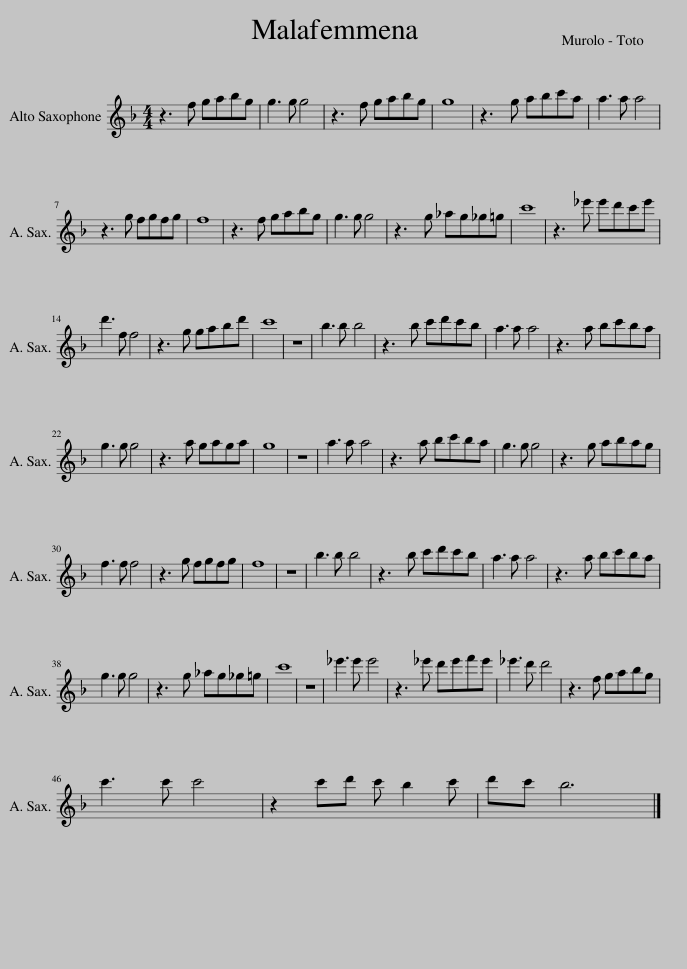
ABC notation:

X:1
L:1/8
M:4/4
I:linebreak $
K:none
V:1 treble transpose=-9
V:1
[K:F] z3 f gabg | g3 g g4 | z3 f gabg | g8 | z3 g abc'a | %5
 a3 a a4 |$[K:F] z3 g fgfg | f8 | z3 f gabg | g3 g g4 | %10
 z3 g _ag_g=g | c'8 | z3 _e' e'd'c'e' |$ d'3 f f4 | z3 g gabd' | %15
 c'8 | z8 | b3 b b4 | z3 b c'd'c'b | a3 a a4 | %20
 z3 a bc'ba |$ g3 g g4 | z3 a gaga | g8 | z8 | %25
 a3 a a4 | z3 a bc'ba | g3 g g4 | z3 g abag |$ f3 f f4 | %30
 z3 g fgfg | f8 | z8 | b3 b b4 | z3 b c'd'c'b | %35
 a3 a a4 | z3 a bc'ba |$ g3 g g4 | z3 g _ag_g=g | c'8 | %40
 z8 | _e'3 e' e'4 | z3 _e' d'e'f'e' | _e'3 d' d'4 | z3 f gabg |$ %45
 c'3 c' c'4 | z2 c'd' c' b2 c' | d'c' b6 |] %48
